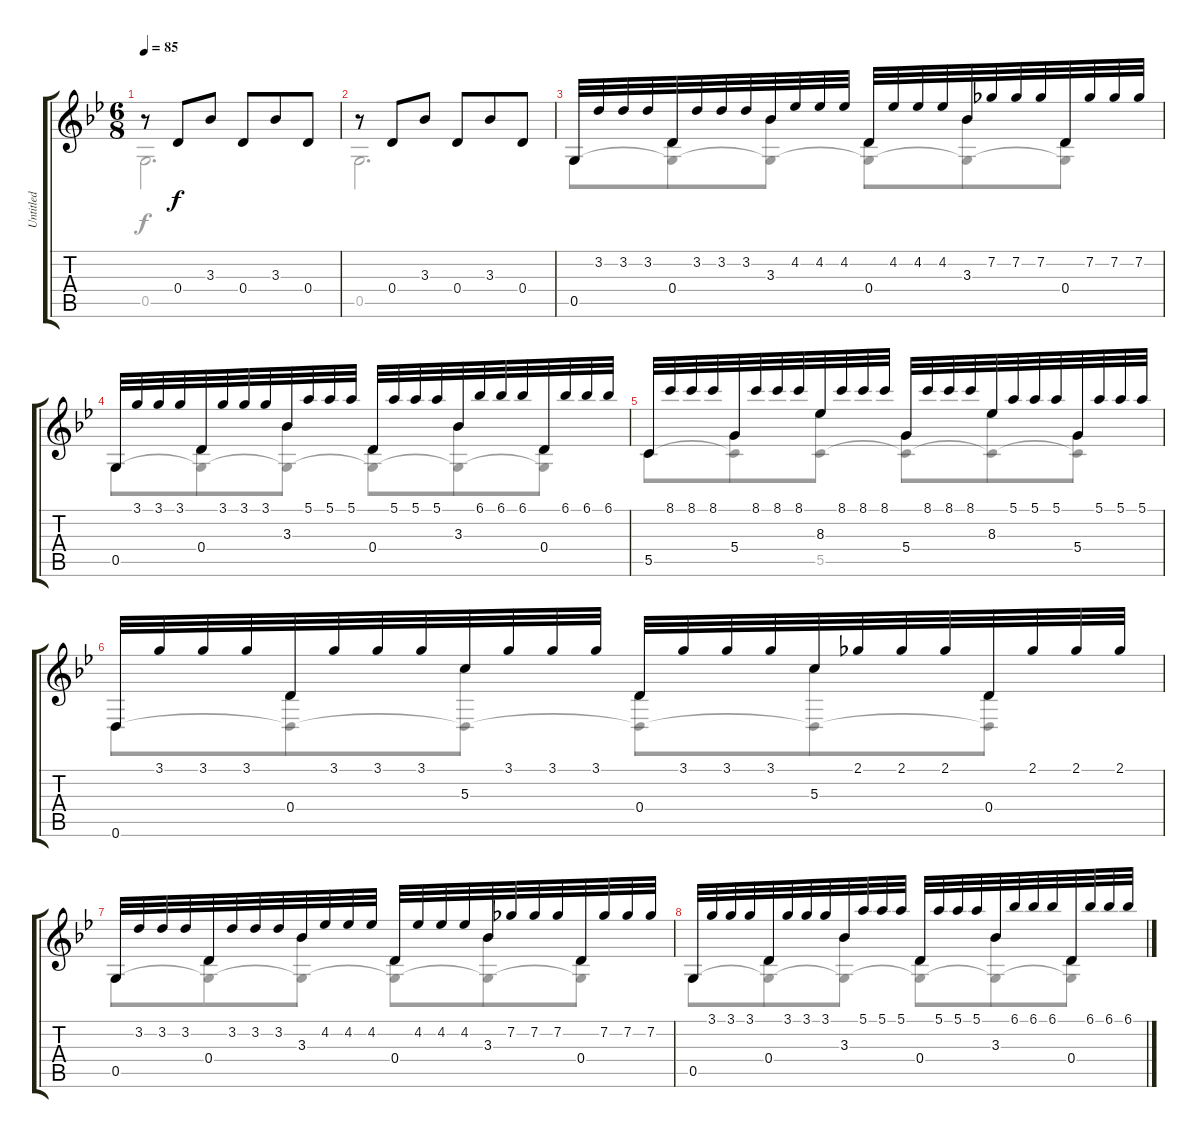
\track ("Untitled" "Untitled") {instrument acousticguitarnylon}
\staff {score tabs}
\tuning (E4 B3 G3 D3 G2 D2) {hide}
\voice
\ts (6 8)
\tempo 85
\clef g2
\ks bb
r.8{dy f} 0.4.8 3.3.8 0.4.8 3.3.8 0.4.8 |
r.8 0.4.8 3.3.8 0.4.8 3.3.8 0.4.8 |
0.5.32 3.2.32 3.2.32 3.2.32 0.4.32 3.2.32 3.2.32 3.2.32 3.3.32 4.2.32 4.2.32 4.2.32 0.4.32 4.2.32 4.2.32 4.2.32 3.3.32 7.2.32 7.2.32 7.2.32 0.4.32 7.2.32 7.2.32 7.2.32 |
0.5.32 3.1.32 3.1.32 3.1.32 0.4.32 3.1.32 3.1.32 3.1.32 3.3.32 5.1.32 5.1.32 5.1.32 0.4.32 5.1.32 5.1.32 5.1.32 3.3.32 6.1.32 6.1.32 6.1.32 0.4.32 6.1.32 6.1.32 6.1.32 |
5.5.32 8.1.32 8.1.32 8.1.32 5.4.32 8.1.32 8.1.32 8.1.32 8.3.32 8.1.32 8.1.32 8.1.32 5.4.32 8.1.32 8.1.32 8.1.32 8.3.32 5.1.32 5.1.32 5.1.32 5.4.32 5.1.32 5.1.32 5.1.32 |
0.6.32 3.1.32 3.1.32 3.1.32 0.4.32 3.1.32 3.1.32 3.1.32 5.3.32 3.1.32 3.1.32 3.1.32 0.4.32 3.1.32 3.1.32 3.1.32 5.3.32 2.1.32 2.1.32 2.1.32 0.4.32 2.1.32 2.1.32 2.1.32 |
0.5.32 3.2.32 3.2.32 3.2.32 0.4.32 3.2.32 3.2.32 3.2.32 3.3.32 4.2.32 4.2.32 4.2.32 0.4.32 4.2.32 4.2.32 4.2.32 3.3.32 7.2.32 7.2.32 7.2.32 0.4.32 7.2.32 7.2.32 7.2.32 |
0.5.32 3.1.32 3.1.32 3.1.32 0.4.32 3.1.32 3.1.32 3.1.32 3.3.32 5.1.32 5.1.32 5.1.32 0.4.32 5.1.32 5.1.32 5.1.32 3.3.32 6.1.32 6.1.32 6.1.32 0.4.32 6.1.32 6.1.32 6.1.32
\voice
\clef g2
\ottava regular
\simile none
\ks bb
0.5.2{d dy f} |
0.5.2{d} |
0.5.8 (0.4 0.5{t}).8 (3.3 0.5{t}).8 (0.4 0.5{t}).8 (3.3 0.5{t}).8 (0.4 0.5{t}).8 |
0.5.8 (0.4 0.5{t}).8 (3.3 0.5{t}).8 (0.4 0.5{t}).8 (3.3 0.5{t}).8 (0.4 0.5{t}).8 |
5.5.8 (5.4 5.5{t}).8 (8.3 5.5).8 (5.4 5.5{t}).8 (8.3 5.5{t}).8 (5.4 5.5{t}).8 |
0.6.8 (0.4 0.6{t}).8 (5.3 0.6{t}).8 (0.4 0.6{t}).8 (5.3 0.6{t}).8 (0.4 0.6{t}).8 |
0.5.8 (0.4 0.5{t}).8 (3.3 0.5{t}).8 (0.4 0.5{t}).8 (3.3 0.5{t}).8 (0.4 0.5{t}).8 |
0.5.8 (0.4 0.5{t}).8 (3.3 0.5{t}).8 (0.4 0.5{t}).8 (3.3 0.5{t}).8 (0.4 0.5{t}).8
